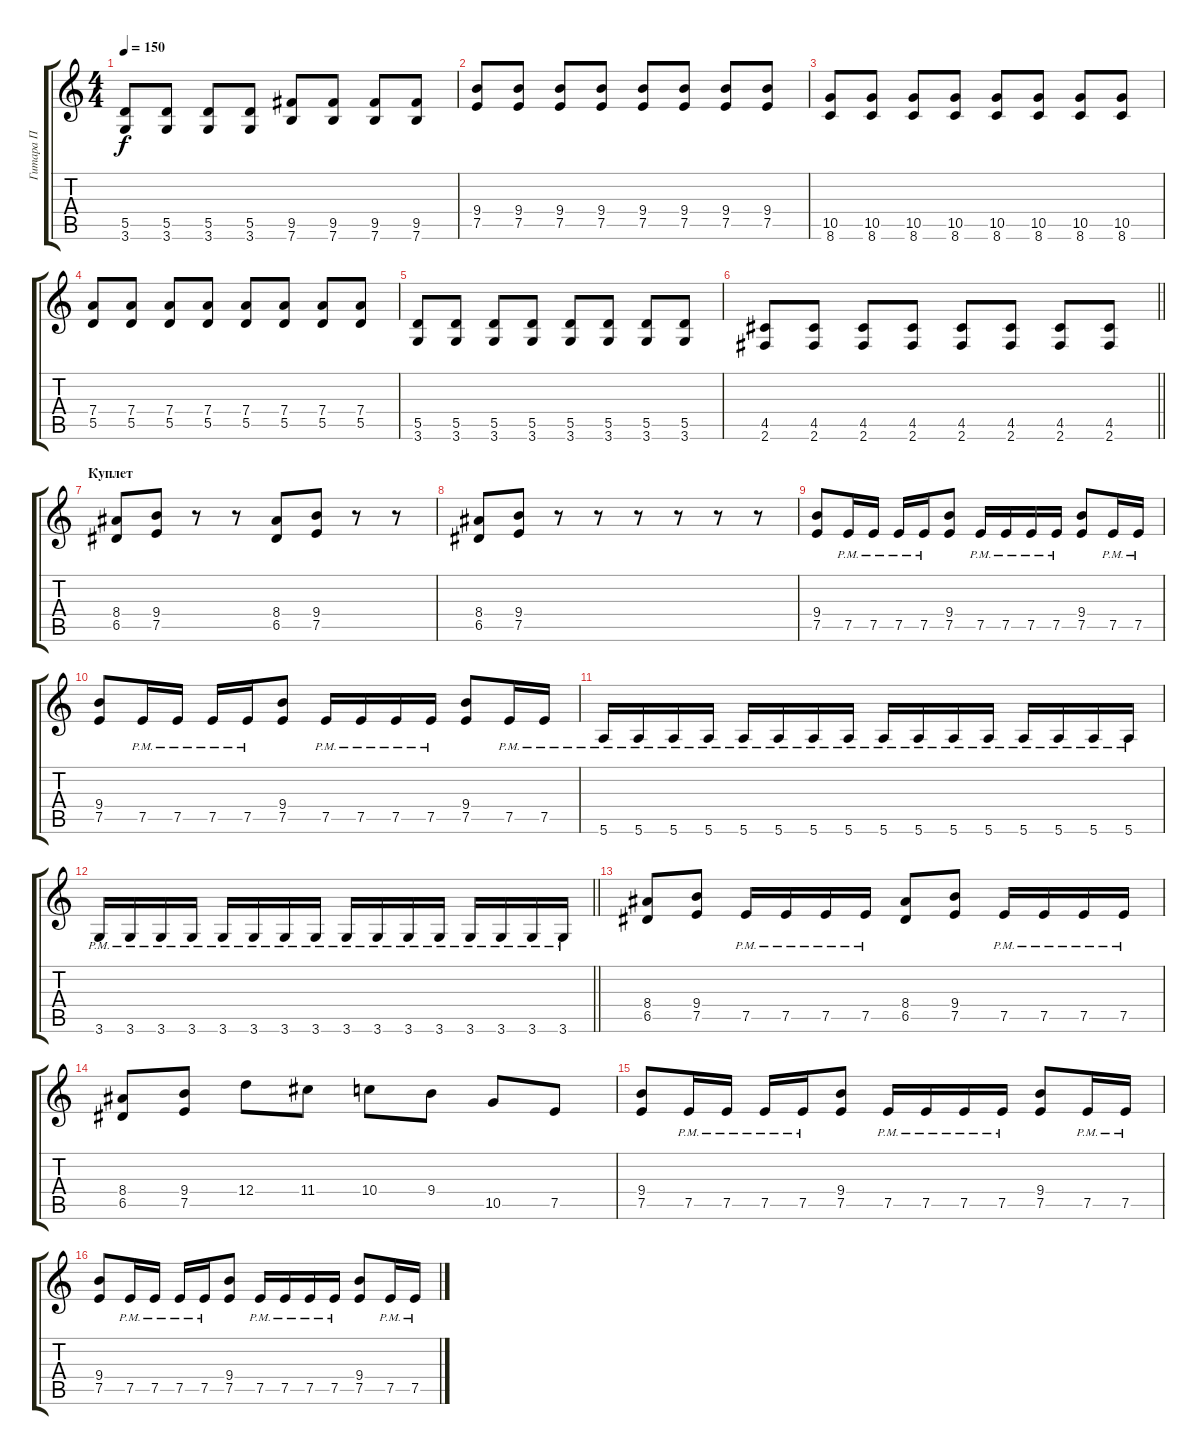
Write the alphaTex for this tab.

\track ("Гитара П" "Гитара П") {instrument distortionguitar}
\staff {score tabs}
\tuning (E4 B3 G3 D3 A2 E2) {hide}
\ts (4 4)
\tempo 150
\clef g2
\ks c
(5.5 3.6).8{dy f} (5.5 3.6).8 (5.5 3.6).8 (5.5 3.6).8 (9.5 7.6).8 (9.5 7.6).8 (9.5 7.6).8 (9.5 7.6).8 |
(9.4 7.5).8 (9.4 7.5).8 (9.4 7.5).8 (9.4 7.5).8 (9.4 7.5).8 (9.4 7.5).8 (9.4 7.5).8 (9.4 7.5).8 |
(10.5 8.6).8 (10.5 8.6).8 (10.5 8.6).8 (10.5 8.6).8 (10.5 8.6).8 (10.5 8.6).8 (10.5 8.6).8 (10.5 8.6).8 |
(7.4 5.5).8 (7.4 5.5).8 (7.4 5.5).8 (7.4 5.5).8 (7.4 5.5).8 (7.4 5.5).8 (7.4 5.5).8 (7.4 5.5).8 |
(5.5 3.6).8 (5.5 3.6).8 (5.5 3.6).8 (5.5 3.6).8 (5.5 3.6).8 (5.5 3.6).8 (5.5 3.6).8 (5.5 3.6).8 |
\barLineRight lightlight
(4.5 2.6).8 (4.5 2.6).8 (4.5 2.6).8 (4.5 2.6).8 (4.5 2.6).8 (4.5 2.6).8 (4.5 2.6).8 (4.5 2.6).8 |
\section ("" "Куплет")
(8.4 6.5).8 (9.4 7.5).8 r.8 r.8 (8.4 6.5).8 (9.4 7.5).8 r.8 r.8 |
(8.4 6.5).8 (9.4 7.5).8 r.8 r.8 r.8 r.8 r.8 r.8 |
(9.4 7.5).8 7.5{pm}.16 7.5{pm}.16 7.5{pm}.16 7.5{pm}.16 (9.4 7.5).8 7.5{pm}.16 7.5{pm}.16 7.5{pm}.16 7.5{pm}.16 (9.4 7.5).8 7.5{pm}.16 7.5{pm}.16 |
(9.4 7.5).8 7.5{pm}.16 7.5{pm}.16 7.5{pm}.16 7.5{pm}.16 (9.4 7.5).8 7.5{pm}.16 7.5{pm}.16 7.5{pm}.16 7.5{pm}.16 (9.4 7.5).8 7.5{pm}.16 7.5{pm}.16 |
5.6{pm}.16 5.6{pm}.16 5.6{pm}.16 5.6{pm}.16 5.6{pm}.16 5.6{pm}.16 5.6{pm}.16 5.6{pm}.16 5.6{pm}.16 5.6{pm}.16 5.6{pm}.16 5.6{pm}.16 5.6{pm}.16 5.6{pm}.16 5.6{pm}.16 5.6{pm}.16 |
\barLineRight lightlight
3.6{pm}.16 3.6{pm}.16 3.6{pm}.16 3.6{pm}.16 3.6{pm}.16 3.6{pm}.16 3.6{pm}.16 3.6{pm}.16 3.6{pm}.16 3.6{pm}.16 3.6{pm}.16 3.6{pm}.16 3.6{pm}.16 3.6{pm}.16 3.6{pm}.16 3.6{pm}.16 |
\section ("" " ")
(8.4 6.5).8 (9.4 7.5).8 7.5{pm}.16 7.5{pm}.16 7.5{pm}.16 7.5{pm}.16 (8.4 6.5).8 (9.4 7.5).8 7.5{pm}.16 7.5{pm}.16 7.5{pm}.16 7.5{pm}.16 |
(8.4 6.5).8 (9.4 7.5).8 12.4.8 11.4.8 10.4.8 9.4.8 10.5.8 7.5.8 |
(9.4 7.5).8 7.5{pm}.16 7.5{pm}.16 7.5{pm}.16 7.5{pm}.16 (9.4 7.5).8 7.5{pm}.16 7.5{pm}.16 7.5{pm}.16 7.5{pm}.16 (9.4 7.5).8 7.5{pm}.16 7.5{pm}.16 |
(9.4 7.5).8 7.5{pm}.16 7.5{pm}.16 7.5{pm}.16 7.5{pm}.16 (9.4 7.5).8 7.5{pm}.16 7.5{pm}.16 7.5{pm}.16 7.5{pm}.16 (9.4 7.5).8 7.5{pm}.16 7.5{pm}.16
